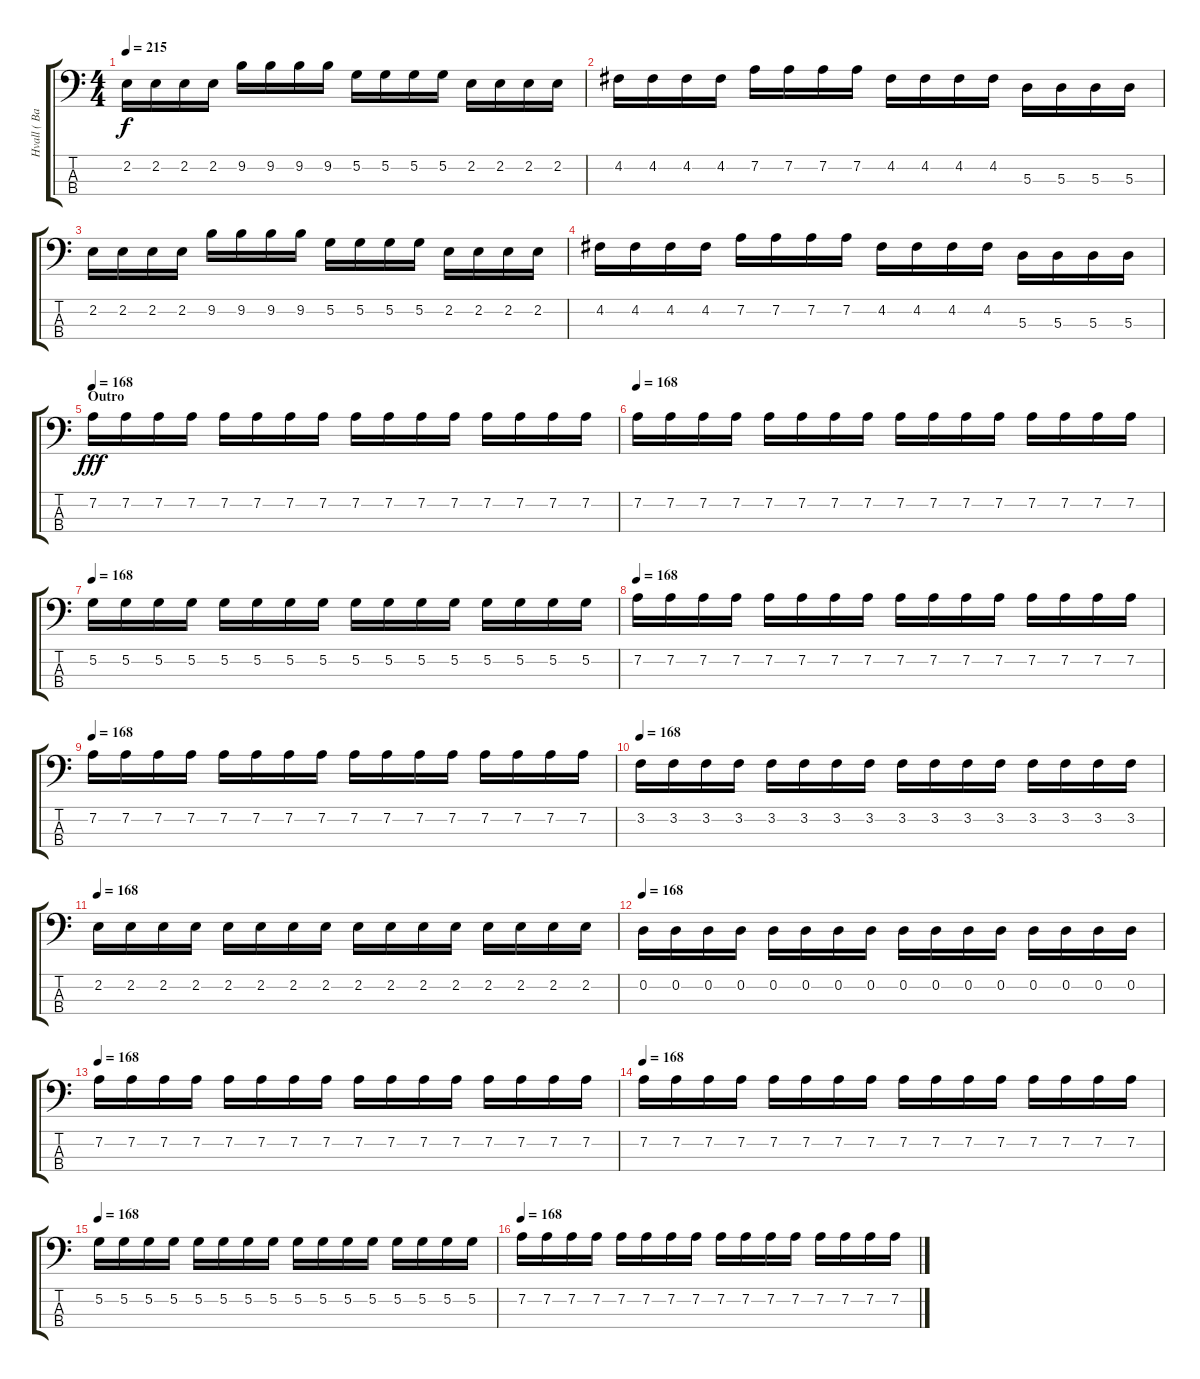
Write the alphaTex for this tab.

\track ("Hvall ( Basse )" "Hvall ( Ba") {instrument electricbassfinger}
\staff {score tabs}
\tuning (G2 D2 A1 E1) {hide}
\ts (4 4)
\tempo 215
\clef f4
\ks c
2.2.16{dy f} 2.2.16 2.2.16 2.2.16 9.2.16 9.2.16 9.2.16 9.2.16 5.2.16 5.2.16 5.2.16 5.2.16 2.2.16 2.2.16 2.2.16 2.2.16 |
4.2.16 4.2.16 4.2.16 4.2.16 7.2.16 7.2.16 7.2.16 7.2.16 4.2.16 4.2.16 4.2.16 4.2.16 5.3.16 5.3.16 5.3.16 5.3.16 |
2.2.16 2.2.16 2.2.16 2.2.16 9.2.16 9.2.16 9.2.16 9.2.16 5.2.16 5.2.16 5.2.16 5.2.16 2.2.16 2.2.16 2.2.16 2.2.16 |
4.2.16 4.2.16 4.2.16 4.2.16 7.2.16 7.2.16 7.2.16 7.2.16 4.2.16 4.2.16 4.2.16 4.2.16 5.3.16 5.3.16 5.3.16 5.3.16 |
\section ("" "Outro")
\tempo 168
7.2.16{dy fff} 7.2.16 7.2.16 7.2.16 7.2.16 7.2.16 7.2.16 7.2.16 7.2.16 7.2.16 7.2.16 7.2.16 7.2.16 7.2.16 7.2.16 7.2.16 |
\tempo 168
7.2.16 7.2.16 7.2.16 7.2.16 7.2.16 7.2.16 7.2.16 7.2.16 7.2.16 7.2.16 7.2.16 7.2.16 7.2.16 7.2.16 7.2.16 7.2.16 |
\tempo 168
5.2.16 5.2.16 5.2.16 5.2.16 5.2.16 5.2.16 5.2.16 5.2.16 5.2.16 5.2.16 5.2.16 5.2.16 5.2.16 5.2.16 5.2.16 5.2.16 |
\tempo 168
7.2.16 7.2.16 7.2.16 7.2.16 7.2.16 7.2.16 7.2.16 7.2.16 7.2.16 7.2.16 7.2.16 7.2.16 7.2.16 7.2.16 7.2.16 7.2.16 |
\tempo 168
7.2.16 7.2.16 7.2.16 7.2.16 7.2.16 7.2.16 7.2.16 7.2.16 7.2.16 7.2.16 7.2.16 7.2.16 7.2.16 7.2.16 7.2.16 7.2.16 |
\tempo 168
3.2.16 3.2.16 3.2.16 3.2.16 3.2.16 3.2.16 3.2.16 3.2.16 3.2.16 3.2.16 3.2.16 3.2.16 3.2.16 3.2.16 3.2.16 3.2.16 |
\tempo 168
2.2.16 2.2.16 2.2.16 2.2.16 2.2.16 2.2.16 2.2.16 2.2.16 2.2.16 2.2.16 2.2.16 2.2.16 2.2.16 2.2.16 2.2.16 2.2.16 |
\tempo 168
0.2.16 0.2.16 0.2.16 0.2.16 0.2.16 0.2.16 0.2.16 0.2.16 0.2.16 0.2.16 0.2.16 0.2.16 0.2.16 0.2.16 0.2.16 0.2.16 |
\tempo 168
7.2.16 7.2.16 7.2.16 7.2.16 7.2.16 7.2.16 7.2.16 7.2.16 7.2.16 7.2.16 7.2.16 7.2.16 7.2.16 7.2.16 7.2.16 7.2.16 |
\tempo 168
7.2.16 7.2.16 7.2.16 7.2.16 7.2.16 7.2.16 7.2.16 7.2.16 7.2.16 7.2.16 7.2.16 7.2.16 7.2.16 7.2.16 7.2.16 7.2.16 |
\tempo 168
5.2.16 5.2.16 5.2.16 5.2.16 5.2.16 5.2.16 5.2.16 5.2.16 5.2.16 5.2.16 5.2.16 5.2.16 5.2.16 5.2.16 5.2.16 5.2.16 |
\tempo 168
7.2.16 7.2.16 7.2.16 7.2.16 7.2.16 7.2.16 7.2.16 7.2.16 7.2.16 7.2.16 7.2.16 7.2.16 7.2.16 7.2.16 7.2.16 7.2.16
